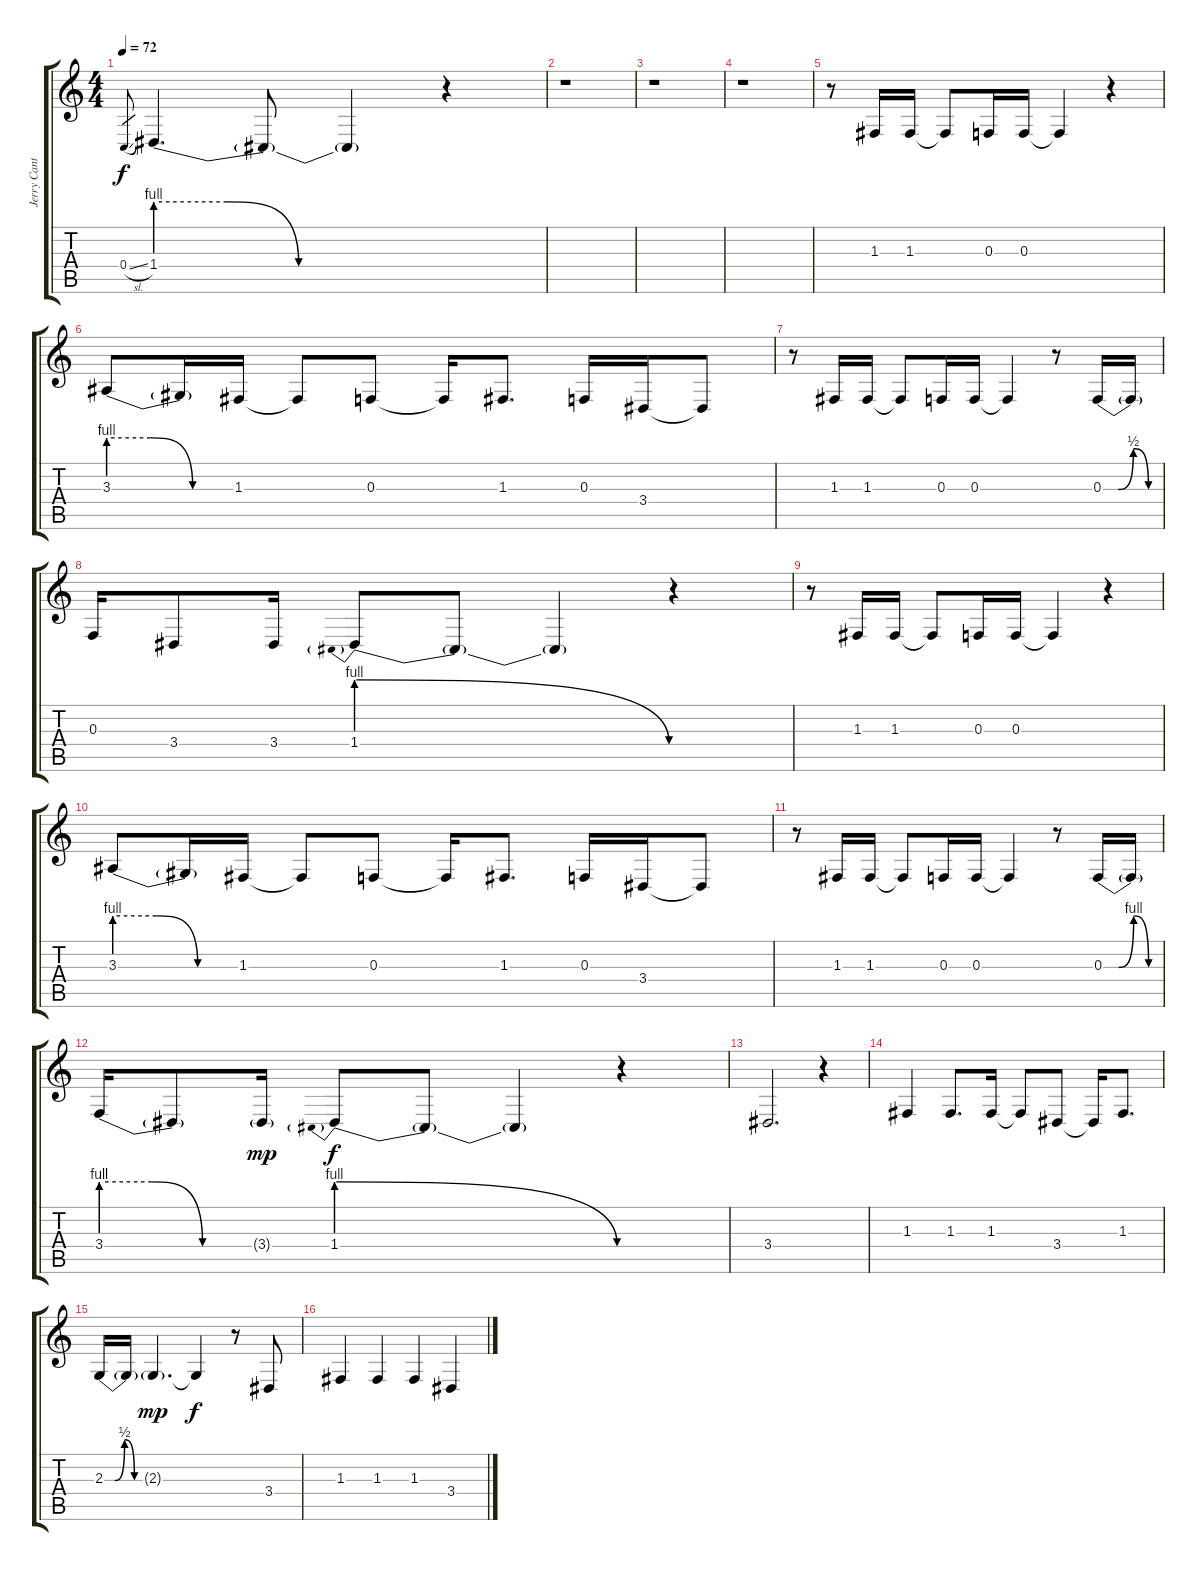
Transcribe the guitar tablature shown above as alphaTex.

\track ("Jerry Cantrell - Backing Vocals" "Jerry Cant") {instrument lead2sawtooth}
\staff {score tabs}
\tuning (D4 A3 F3 C3 G2 D2) {hide}
\ts (4 4)
\tempo 72
\clef g2
\ks c
0.4{sl}.8{gr dy f} 1.4{be (custom 0 4 15 4 30 0 40 0 60 0)}.4{d} 1.4{t}.8 1.4{t}.4 r.4 |
r.1 |
r.1 |
r.1 |
r.8 1.3.16 1.3.16 1.3{t}.8 0.3.16 0.3.16 0.3{t}.4 r.4 |
3.3{be (custom 0 4 20 4 40 0 60 0)}.8 3.3{t}.16 1.3.16 1.3{t}.8 0.3.8 0.3{t}.16 1.3.8{d} 0.3.16 3.4.16 3.4{t}.8 |
r.8 1.3.16 1.3.16 1.3{t}.8 0.3.16 0.3.16 0.3{t}.4 r.8 0.3{be (custom 0 0 15 0 30 2 45 0 60 0)}.16 0.3{t}.16 |
0.3.16 3.4.8 3.4.16 1.4{be (prebendrelease 0 4 60 0)}.8 1.4{t}.8 1.4{t}.4 r.4 |
r.8 1.3.16 1.3.16 1.3{t}.8 0.3.16 0.3.16 0.3{t}.4 r.4 |
3.3{be (custom 0 4 20 4 40 0 60 0)}.8 3.3{t}.16 1.3.16 1.3{t}.8 0.3.8 0.3{t}.16 1.3.8{d} 0.3.16 3.4.16 3.4{t}.8 |
r.8 1.3.16 1.3.16 1.3{t}.8 0.3.16 0.3.16 0.3{t}.4 r.8 0.3{be (custom 0 0 15 0 30 4 45 0 60 0)}.16 0.3{t}.16 |
3.4{be (custom 0 4 20 4 40 0 60 0)}.16 3.4{t}.8 3.4{g}.16{dy mp} 1.4{be (prebendrelease 0 4 60 0)}.8{dy f} 1.4{t}.8 1.4{t}.4 r.4 |
3.4.2{d} r.4 |
1.3.4 1.3.8{d} 1.3.16 1.3{t}.8 3.4.8 3.4{t}.16 1.3.8{d} |
2.3{be (custom 0 0 15 0 30 2 45 0 60 0)}.16 2.3{t}.16 2.3{g}.4{d dy mp} 2.3{t}.4{dy f} r.8 3.4.8 |
1.3.4 1.3.4 1.3.4 3.4.4
